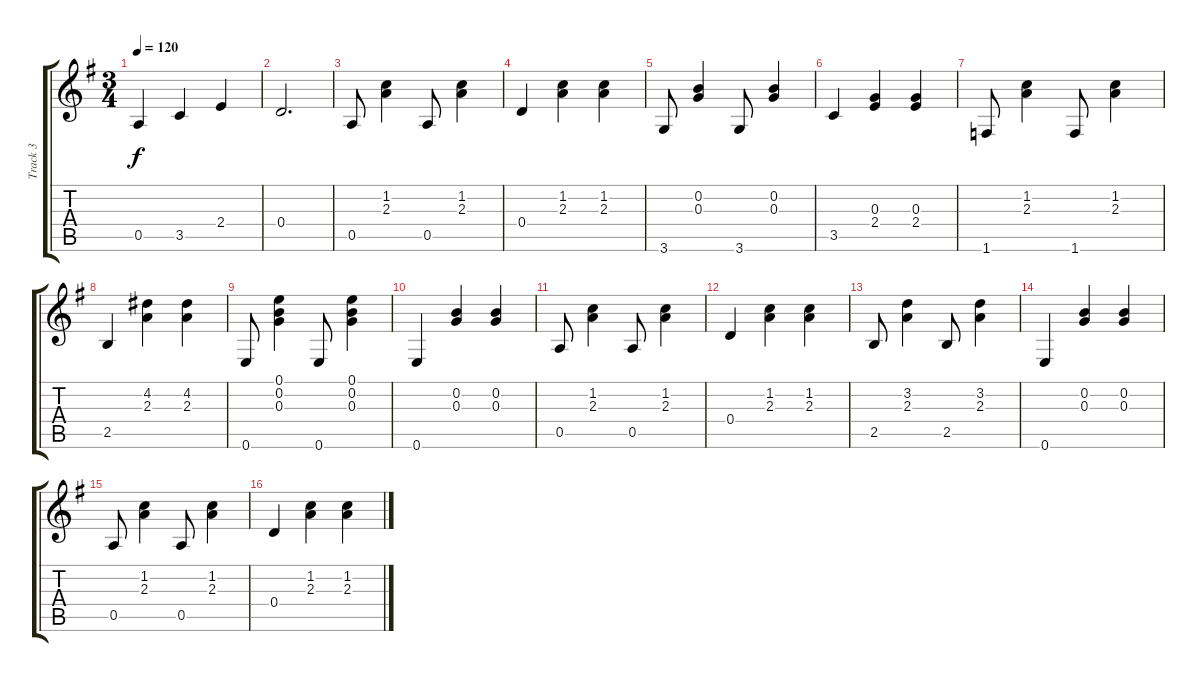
\track ("Track 3" "Track 3") {instrument acousticguitarsteel}
\staff {score tabs}
\tuning (E4 B3 G3 D3 A2 E2) {hide}
\ts (3 4)
\tempo 120
\clef g2
\ks g
0.5.4{dy f} 3.5.4 2.4.4 |
0.4.2{d} |
0.5.8 (1.2 2.3).4 0.5.8 (1.2 2.3).4 |
0.4.4 (1.2 2.3).4 (1.2 2.3).4 |
3.6.8 (0.2 0.3).4 3.6.8 (0.2 0.3).4 |
3.5.4 (0.3 2.4).4 (0.3 2.4).4 |
1.6.8 (1.2 2.3).4 1.6.8 (1.2 2.3).4 |
2.5.4 (4.2 2.3).4 (4.2 2.3).4 |
0.6.8 (0.1 0.2 0.3).4 0.6.8 (0.1 0.2 0.3).4 |
0.6.4 (0.2 0.3).4 (0.2 0.3).4 |
0.5.8 (1.2 2.3).4 0.5.8 (1.2 2.3).4 |
0.4.4 (1.2 2.3).4 (1.2 2.3).4 |
2.5.8 (3.2 2.3).4 2.5.8 (3.2 2.3).4 |
0.6.4 (0.2 0.3).4 (0.2 0.3).4 |
0.5.8 (1.2 2.3).4 0.5.8 (1.2 2.3).4 |
0.4.4 (1.2 2.3).4 (1.2 2.3).4
